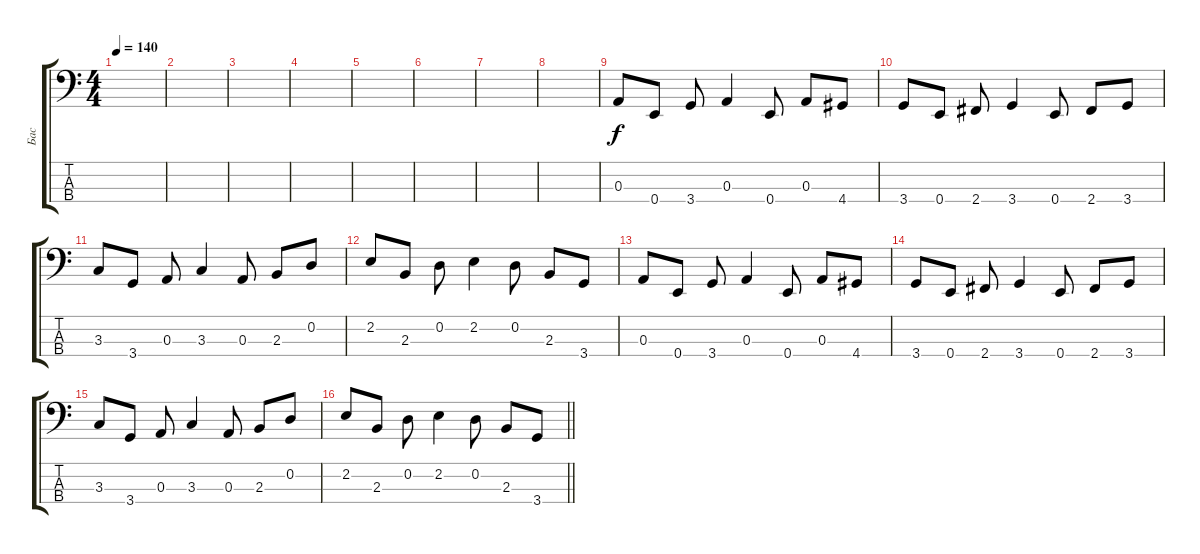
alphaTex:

\track ("Бас" "Бас") {solo instrument synthbass1}
\staff {score tabs}
\tuning (G2 D2 A1 E1) {hide}
\ts (4 4)
\tempo 140
\clef f4
\ks c
|
|
|
|
|
|
|
|
0.3.8 0.4.8 3.4.8 0.3.4 0.4.8 0.3.8 4.4.8 |
3.4.8 0.4.8 2.4.8 3.4.4 0.4.8 2.4.8 3.4.8 |
3.3.8 3.4.8 0.3.8 3.3.4 0.3.8 2.3.8 0.2.8 |
2.2.8 2.3.8 0.2.8 2.2.4 0.2.8 2.3.8 3.4.8 |
0.3.8 0.4.8 3.4.8 0.3.4 0.4.8 0.3.8 4.4.8 |
3.4.8 0.4.8 2.4.8 3.4.4 0.4.8 2.4.8 3.4.8 |
3.3.8 3.4.8 0.3.8 3.3.4 0.3.8 2.3.8 0.2.8 |
\barLineRight lightlight
2.2.8 2.3.8 0.2.8 2.2.4 0.2.8 2.3.8 3.4.8
